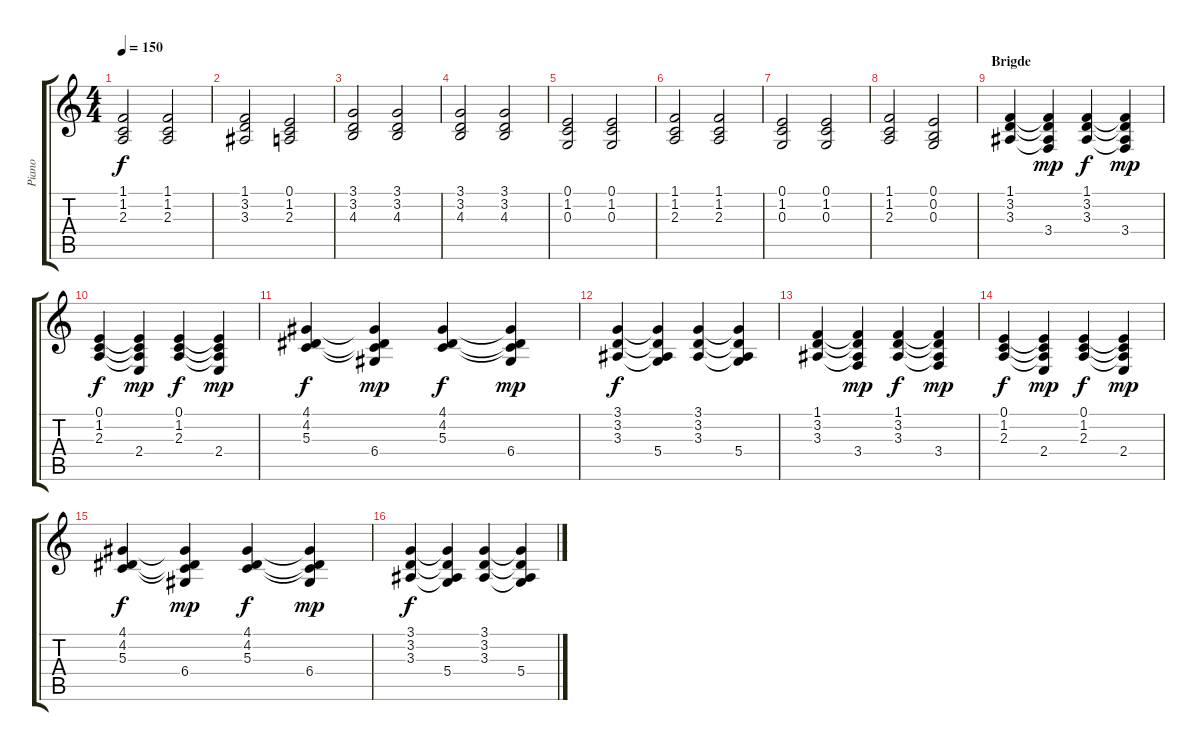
\track ("Piano" "Piano") {instrument acousticgrandpiano}
\staff {score tabs}
\tuning (E4 B3 G3 D3 A2 E2) {hide}
\ts (4 4)
\tempo 150
\clef g2
\ks c
(1.1 1.2 2.3).2{dy f} (1.1 1.2 2.3).2 |
(1.1 3.2 3.3).2 (0.1 1.2 2.3).2 |
(3.1 3.2 4.3).2 (3.1 3.2 4.3).2 |
(3.1 3.2 4.3).2 (3.1 3.2 4.3).2 |
(0.1 1.2 0.3).2 (0.1 1.2 0.3).2 |
(1.1 1.2 2.3).2 (1.1 1.2 2.3).2 |
(0.1 1.2 0.3).2 (0.1 1.2 0.3).2 |
(1.1 1.2 2.3).2 (0.1 0.2 0.3).2 |
\section ("" "Brigde")
(1.1 3.2 3.3).4 (1.1{t} 3.2{t} 3.3{t} 3.4).4{dy mp} (1.1 3.2 3.3).4{dy f} (1.1{t} 3.2{t} 3.3{t} 3.4).4{dy mp} |
(0.1 1.2 2.3).4{dy f} (0.1{t} 1.2{t} 2.3{t} 2.4).4{dy mp} (0.1 1.2 2.3).4{dy f} (0.1{t} 1.2{t} 2.3{t} 2.4).4{dy mp} |
(4.1 4.2 5.3).4{dy f} (4.1{t} 4.2{t} 5.3{t} 6.4).4{dy mp} (4.1 4.2 5.3).4{dy f} (4.1{t} 4.2{t} 5.3{t} 6.4).4{dy mp} |
(3.1 3.2 3.3).4{dy f} (3.1{t} 3.2{t} 3.3{t} 5.4).4 (3.1 3.2 3.3).4 (3.1{t} 3.2{t} 3.3{t} 5.4).4 |
(1.1 3.2 3.3).4 (1.1{t} 3.2{t} 3.3{t} 3.4).4{dy mp} (1.1 3.2 3.3).4{dy f} (1.1{t} 3.2{t} 3.3{t} 3.4).4{dy mp} |
(0.1 1.2 2.3).4{dy f} (0.1{t} 1.2{t} 2.3{t} 2.4).4{dy mp} (0.1 1.2 2.3).4{dy f} (0.1{t} 1.2{t} 2.3{t} 2.4).4{dy mp} |
(4.1 4.2 5.3).4{dy f} (4.1{t} 4.2{t} 5.3{t} 6.4).4{dy mp} (4.1 4.2 5.3).4{dy f} (4.1{t} 4.2{t} 5.3{t} 6.4).4{dy mp} |
(3.1 3.2 3.3).4{dy f} (3.1{t} 3.2{t} 3.3{t} 5.4).4 (3.1 3.2 3.3).4 (3.1{t} 3.2{t} 3.3{t} 5.4).4
